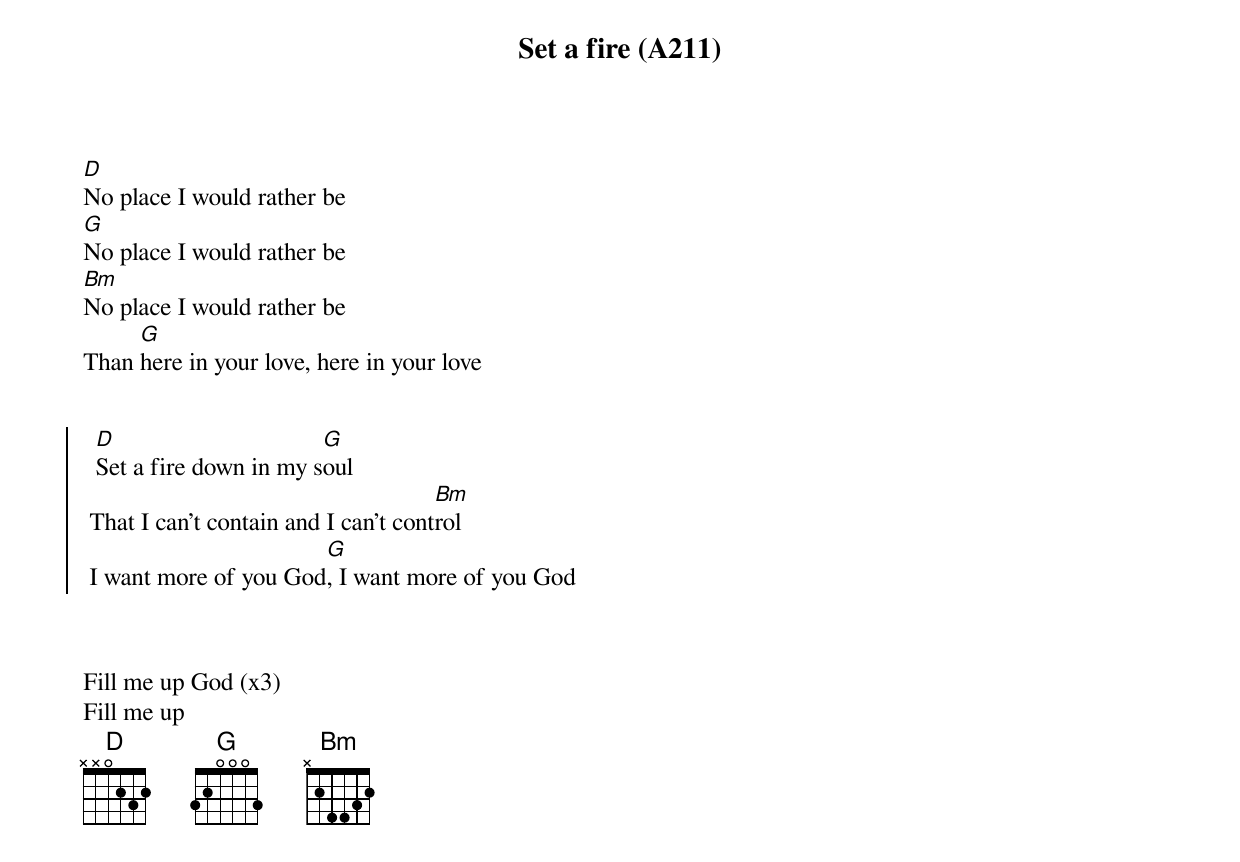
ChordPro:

{title: Set a fire (A211)}
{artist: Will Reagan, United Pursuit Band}

[D]No place I would rather be
[G]No place I would rather be
[Bm]No place I would rather be
Than [G]here in your love, here in your love


{soc}
  [D]Set a fire down in my s[G]oul
 That I can't contain and I can't cont[Bm]rol
 I want more of you God[G], I want more of you God
 {eoc}



Fill me up God (x3)
Fill me up
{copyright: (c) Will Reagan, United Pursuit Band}
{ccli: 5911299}
